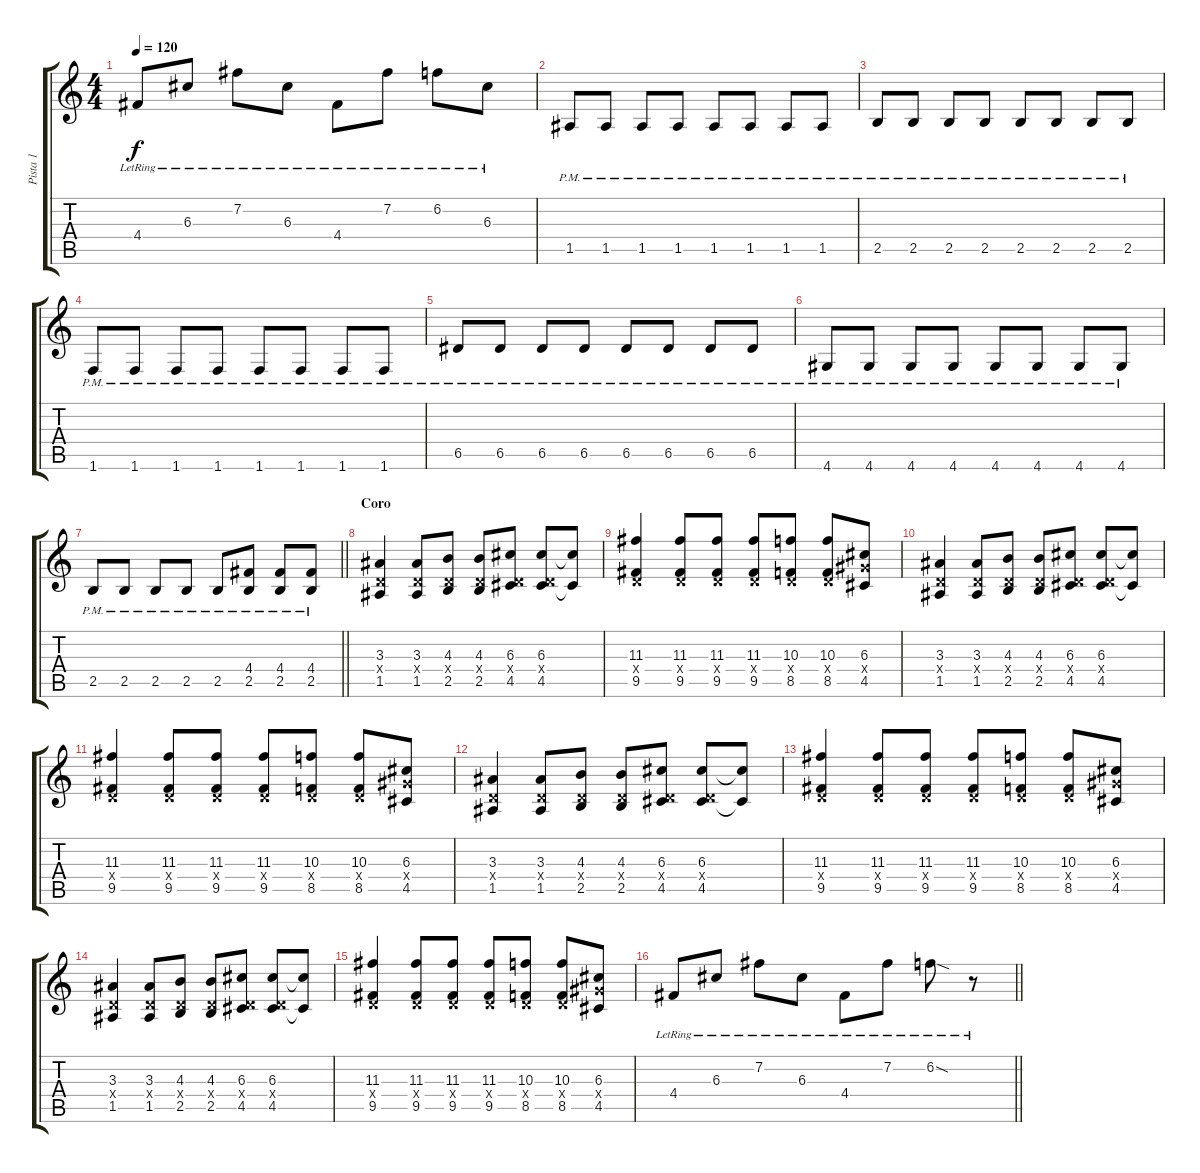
\track ("Pista 1" "Pista 1") {instrument overdrivenguitar}
\staff {score tabs}
\tuning (E4 B3 G3 D3 A2 E2) {hide}
\ts (4 4)
\tempo 120
\clef g2
\ks c
4.4{lr}.8{dy f} 6.3{lr}.8 7.2{lr}.8 6.3{lr}.8 4.4{lr}.8 7.2{lr}.8 6.2{lr}.8 6.3{lr}.8 |
1.5{pm}.8 1.5{pm}.8 1.5{pm}.8 1.5{pm}.8 1.5{pm}.8 1.5{pm}.8 1.5{pm}.8 1.5{pm}.8 |
2.5{pm}.8{instrument overdrivenguitar} 2.5{pm}.8 2.5{pm}.8 2.5{pm}.8 2.5{pm}.8 2.5{pm}.8 2.5{pm}.8 2.5{pm}.8 |
1.6{pm}.8 1.6{pm}.8 1.6{pm}.8 1.6{pm}.8 1.6{pm}.8 1.6{pm}.8 1.6{pm}.8 1.6{pm}.8 |
6.5{pm}.8 6.5{pm}.8 6.5{pm}.8 6.5{pm}.8 6.5{pm}.8 6.5{pm}.8 6.5{pm}.8 6.5{pm}.8 |
4.6{pm}.8 4.6{pm}.8 4.6{pm}.8 4.6{pm}.8 4.6{pm}.8 4.6{pm}.8 4.6{pm}.8 4.6{pm}.8 |
\barLineRight lightlight
2.5{pm}.8 2.5{pm}.8 2.5{pm}.8 2.5{pm}.8 2.5{pm}.8 (4.4 2.5{pm}).8 (4.4 2.5{pm}).8 (4.4 2.5{pm}).8 |
\section ("" "Coro")
(3.3 0.4{x} 1.5).4{volume 9 balance 12 instrument overdrivenguitar} (3.3 0.4{x} 1.5).8 (4.3 0.4{x} 2.5).8 (4.3 0.4{x} 2.5).8 (6.3 0.4{x} 4.5).8 (6.3 0.4{x} 4.5).8 (6.3{t} 4.5{t}).8 |
(11.3 0.4{x} 9.5).4 (11.3 0.4{x} 9.5).8 (11.3 0.4{x} 9.5).8 (11.3 0.4{x} 9.5).8 (10.3 0.4{x} 8.5).8 (10.3 0.4{x} 8.5).8 (6.3 6.4{x} 4.5).8 |
(3.3 0.4{x} 1.5).4 (3.3 0.4{x} 1.5).8 (4.3 0.4{x} 2.5).8 (4.3 0.4{x} 2.5).8 (6.3 0.4{x} 4.5).8 (6.3 0.4{x} 4.5).8 (6.3{t} 4.5{t}).8 |
(11.3 0.4{x} 9.5).4 (11.3 0.4{x} 9.5).8 (11.3 0.4{x} 9.5).8 (11.3 0.4{x} 9.5).8 (10.3 0.4{x} 8.5).8 (10.3 0.4{x} 8.5).8 (6.3 6.4{x} 4.5).8 |
(3.3 0.4{x} 1.5).4 (3.3 0.4{x} 1.5).8 (4.3 0.4{x} 2.5).8 (4.3 0.4{x} 2.5).8 (6.3 0.4{x} 4.5).8 (6.3 0.4{x} 4.5).8 (6.3{t} 4.5{t}).8 |
(11.3 0.4{x} 9.5).4 (11.3 0.4{x} 9.5).8 (11.3 0.4{x} 9.5).8 (11.3 0.4{x} 9.5).8 (10.3 0.4{x} 8.5).8 (10.3 0.4{x} 8.5).8 (6.3 6.4{x} 4.5).8 |
(3.3 0.4{x} 1.5).4 (3.3 0.4{x} 1.5).8 (4.3 0.4{x} 2.5).8 (4.3 0.4{x} 2.5).8 (6.3 0.4{x} 4.5).8 (6.3 0.4{x} 4.5).8 (6.3{t} 4.5{t}).8 |
(11.3 0.4{x} 9.5).4 (11.3 0.4{x} 9.5).8 (11.3 0.4{x} 9.5).8 (11.3 0.4{x} 9.5).8 (10.3 0.4{x} 8.5).8 (10.3 0.4{x} 8.5).8 (6.3 6.4{x} 4.5).8 |
\barLineRight lightlight
4.4{lr}.8{volume 16 balance 5 instrument electricguitarclean} 6.3{lr}.8 7.2{lr}.8 6.3{lr}.8 4.4{lr}.8 7.2{lr}.8 6.2{sod lr}.8 r.8
